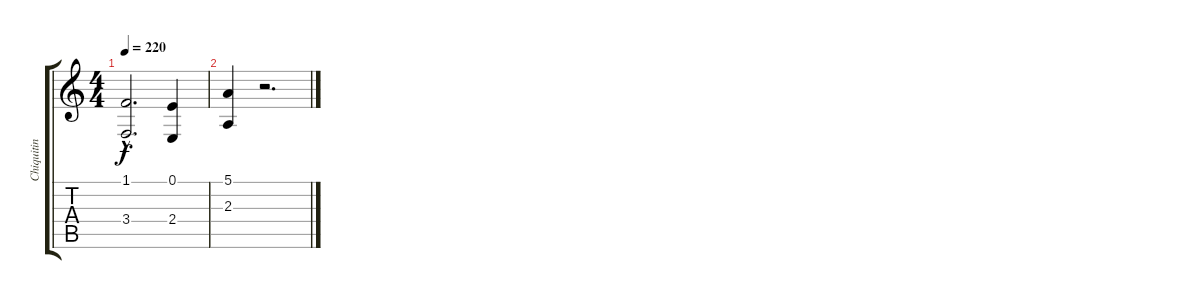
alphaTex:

\track ("Chiquitin" "Chiquitin") {instrument trumpet}
\staff {score tabs}
\tuning (E4 B3 G3 D3 A2 E2) {hide}
\ts (4 4)
\tempo 220
\clef g2
\ks c
(1.1{hac} 3.4{hac}).2{d dy f} (0.1 2.4).4 |
(5.1 2.3).4 r.2{d}
